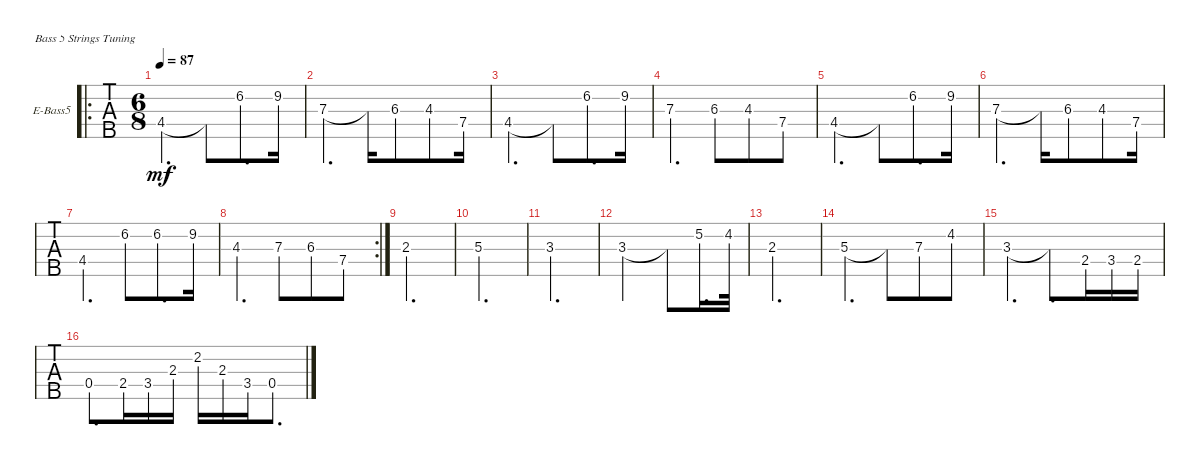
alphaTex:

\defaultSystemsLayout 4
\bracketExtendMode groupsimilarinstruments
\firstSystemTrackNameOrientation horizontal
\otherSystemsTrackNameOrientation horizontal
\track ("Electric Bass" "E-Bass5") {instrument electricbassfinger}
\staff {tabs}
\tuning (G2 D2 A1 E1 B0)
\ro
\ts (6 8)
\tempo 87
\clef f4
\ks c
4.4.4{d dy mf} 4.4{t}.8 6.2.8{d} 9.2.16 |
7.3.4{d} 7.3{t}.16 6.3.8 4.3.8 7.4.16 |
4.4.4{d} 4.4{t}.8 6.2.8{d} 9.2.16 |
7.3.4{d} 6.3.8 4.3.8 7.4.8 |
4.4.4{d} 4.4{t}.8 6.2.8{d} 9.2.16 |
7.3.4{d} 7.3{t}.16 6.3.8 4.3.8 7.4.16 |
4.4.4{d} 6.2.8 6.2.8{d} 9.2.16 |
\rc 2
4.3.4{d} 7.3.8 6.3.8 7.4.8 |
2.3.2{d} |
5.3.2{d} |
3.3.2{d} |
3.3.2 3.3{t}.8 5.2.16{d} 4.2.32 |
2.3.2{d} |
5.3.4{d} 5.3{t}.8 7.3.8 4.2.8 |
3.3.4{d} 3.3{t}.8{d} 2.4.16 3.4.16 2.4.16 |
0.4.8{d} 2.4.16 3.4.16 2.3.16 2.2.16 2.3.16 3.4.16 0.4.8{d}
